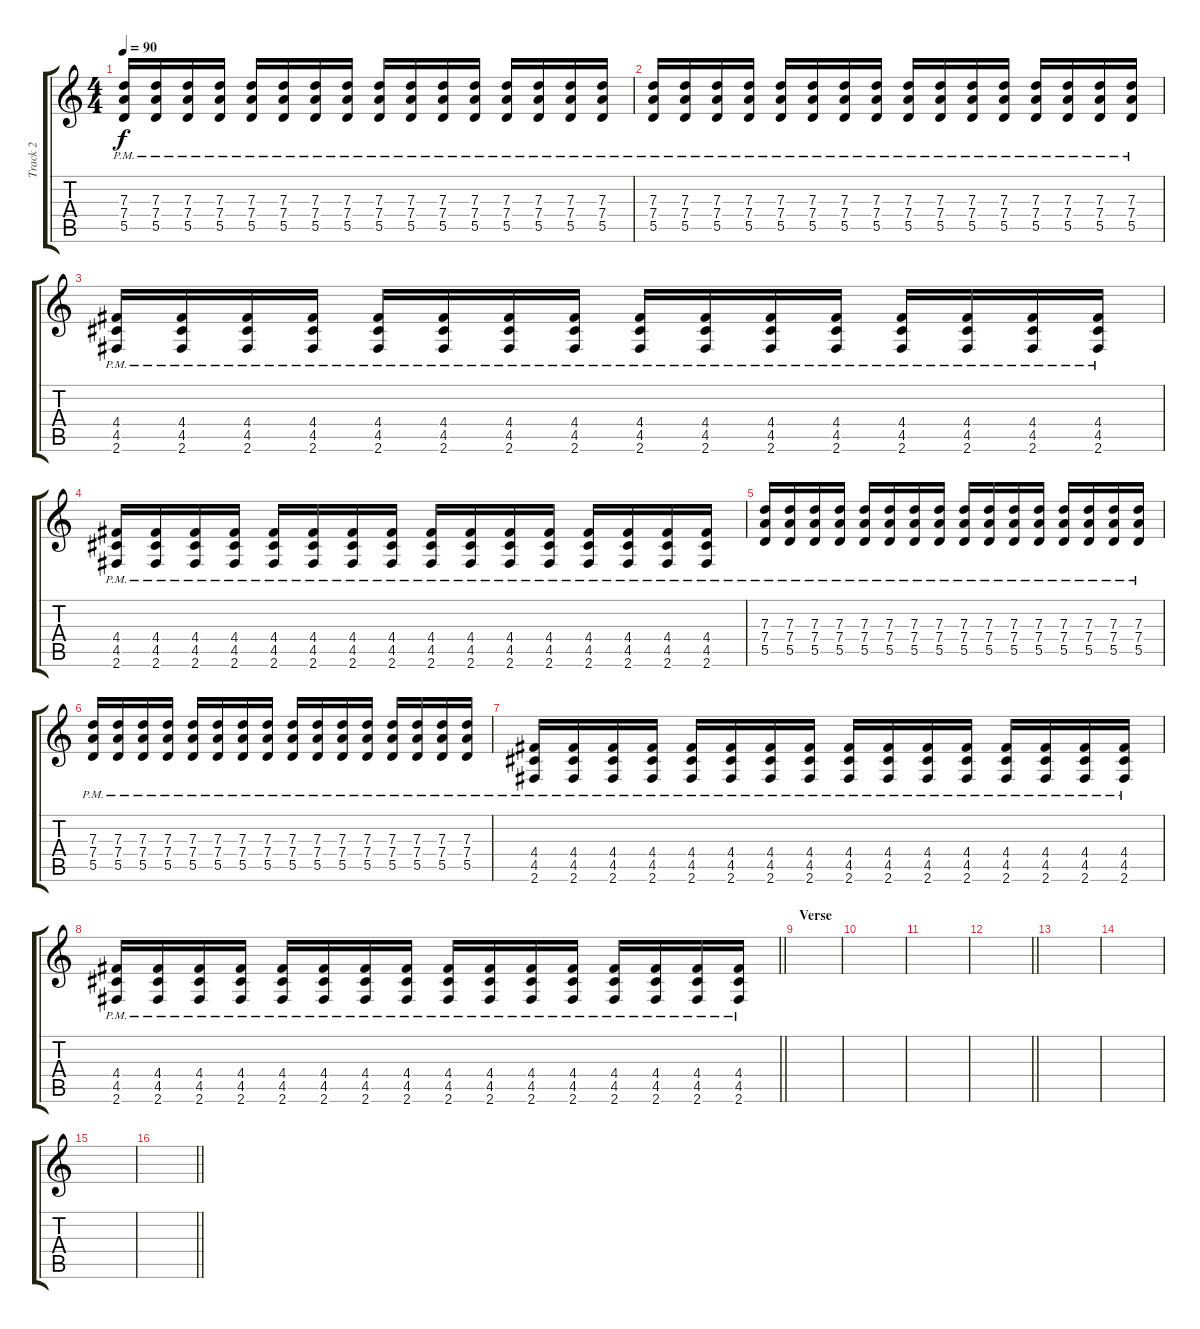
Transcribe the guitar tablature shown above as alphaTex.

\track ("Track 2" "Track 2") {instrument electricguitarclean}
\staff {score tabs}
\tuning (E4 B3 G3 D3 A2 E2) {hide}
\ts (4 4)
\tempo 90
\clef g2
\ks c
(7.3{pm} 7.4{pm} 5.5{pm}).16{dy f volume 10} (7.3{pm} 7.4{pm} 5.5{pm}).16 (7.3{pm} 7.4{pm} 5.5{pm}).16 (7.3{pm} 7.4{pm} 5.5{pm}).16 (7.3{pm} 7.4{pm} 5.5{pm}).16 (7.3{pm} 7.4{pm} 5.5{pm}).16 (7.3{pm} 7.4{pm} 5.5{pm}).16 (7.3{pm} 7.4{pm} 5.5{pm}).16 (7.3{pm} 7.4{pm} 5.5{pm}).16 (7.3{pm} 7.4{pm} 5.5{pm}).16 (7.3{pm} 7.4{pm} 5.5{pm}).16 (7.3{pm} 7.4{pm} 5.5{pm}).16 (7.3{pm} 7.4{pm} 5.5{pm}).16 (7.3{pm} 7.4{pm} 5.5{pm}).16 (7.3{pm} 7.4{pm} 5.5{pm}).16 (7.3{pm} 7.4{pm} 5.5{pm}).16 |
(7.3{pm} 7.4{pm} 5.5{pm}).16 (7.3{pm} 7.4{pm} 5.5{pm}).16 (7.3{pm} 7.4{pm} 5.5{pm}).16 (7.3{pm} 7.4{pm} 5.5{pm}).16 (7.3{pm} 7.4{pm} 5.5{pm}).16 (7.3{pm} 7.4{pm} 5.5{pm}).16 (7.3{pm} 7.4{pm} 5.5{pm}).16 (7.3{pm} 7.4{pm} 5.5{pm}).16 (7.3{pm} 7.4{pm} 5.5{pm}).16 (7.3{pm} 7.4{pm} 5.5{pm}).16 (7.3{pm} 7.4{pm} 5.5{pm}).16 (7.3{pm} 7.4{pm} 5.5{pm}).16 (7.3{pm} 7.4{pm} 5.5{pm}).16 (7.3{pm} 7.4{pm} 5.5{pm}).16 (7.3{pm} 7.4{pm} 5.5{pm}).16 (7.3{pm} 7.4{pm} 5.5{pm}).16 |
(4.4{pm} 4.5{pm} 2.6{pm}).16 (4.4{pm} 4.5{pm} 2.6{pm}).16 (4.4{pm} 4.5{pm} 2.6{pm}).16 (4.4{pm} 4.5{pm} 2.6{pm}).16 (4.4{pm} 4.5{pm} 2.6{pm}).16 (4.4{pm} 4.5{pm} 2.6{pm}).16 (4.4{pm} 4.5{pm} 2.6{pm}).16 (4.4{pm} 4.5{pm} 2.6{pm}).16 (4.4{pm} 4.5{pm} 2.6{pm}).16 (4.4{pm} 4.5{pm} 2.6{pm}).16 (4.4{pm} 4.5{pm} 2.6{pm}).16 (4.4{pm} 4.5{pm} 2.6{pm}).16 (4.4{pm} 4.5{pm} 2.6{pm}).16 (4.4{pm} 4.5{pm} 2.6{pm}).16 (4.4{pm} 4.5{pm} 2.6{pm}).16 (4.4{pm} 4.5{pm} 2.6{pm}).16 |
(4.4{pm} 4.5{pm} 2.6{pm}).16 (4.4{pm} 4.5{pm} 2.6{pm}).16 (4.4{pm} 4.5{pm} 2.6{pm}).16 (4.4{pm} 4.5{pm} 2.6{pm}).16 (4.4{pm} 4.5{pm} 2.6{pm}).16 (4.4{pm} 4.5{pm} 2.6{pm}).16 (4.4{pm} 4.5{pm} 2.6{pm}).16 (4.4{pm} 4.5{pm} 2.6{pm}).16 (4.4{pm} 4.5{pm} 2.6{pm}).16 (4.4{pm} 4.5{pm} 2.6{pm}).16 (4.4{pm} 4.5{pm} 2.6{pm}).16 (4.4{pm} 4.5{pm} 2.6{pm}).16 (4.4{pm} 4.5{pm} 2.6{pm}).16 (4.4{pm} 4.5{pm} 2.6{pm}).16 (4.4{pm} 4.5{pm} 2.6{pm}).16 (4.4{pm} 4.5{pm} 2.6{pm}).16 |
(7.3{pm} 7.4{pm} 5.5{pm}).16{volume 10} (7.3{pm} 7.4{pm} 5.5{pm}).16 (7.3{pm} 7.4{pm} 5.5{pm}).16 (7.3{pm} 7.4{pm} 5.5{pm}).16 (7.3{pm} 7.4{pm} 5.5{pm}).16 (7.3{pm} 7.4{pm} 5.5{pm}).16 (7.3{pm} 7.4{pm} 5.5{pm}).16 (7.3{pm} 7.4{pm} 5.5{pm}).16 (7.3{pm} 7.4{pm} 5.5{pm}).16 (7.3{pm} 7.4{pm} 5.5{pm}).16 (7.3{pm} 7.4{pm} 5.5{pm}).16 (7.3{pm} 7.4{pm} 5.5{pm}).16 (7.3{pm} 7.4{pm} 5.5{pm}).16 (7.3{pm} 7.4{pm} 5.5{pm}).16 (7.3{pm} 7.4{pm} 5.5{pm}).16 (7.3{pm} 7.4{pm} 5.5{pm}).16 |
(7.3{pm} 7.4{pm} 5.5{pm}).16 (7.3{pm} 7.4{pm} 5.5{pm}).16 (7.3{pm} 7.4{pm} 5.5{pm}).16 (7.3{pm} 7.4{pm} 5.5{pm}).16 (7.3{pm} 7.4{pm} 5.5{pm}).16 (7.3{pm} 7.4{pm} 5.5{pm}).16 (7.3{pm} 7.4{pm} 5.5{pm}).16 (7.3{pm} 7.4{pm} 5.5{pm}).16 (7.3{pm} 7.4{pm} 5.5{pm}).16 (7.3{pm} 7.4{pm} 5.5{pm}).16 (7.3{pm} 7.4{pm} 5.5{pm}).16 (7.3{pm} 7.4{pm} 5.5{pm}).16 (7.3{pm} 7.4{pm} 5.5{pm}).16 (7.3{pm} 7.4{pm} 5.5{pm}).16 (7.3{pm} 7.4{pm} 5.5{pm}).16 (7.3{pm} 7.4{pm} 5.5{pm}).16 |
(4.4{pm} 4.5{pm} 2.6{pm}).16 (4.4{pm} 4.5{pm} 2.6{pm}).16 (4.4{pm} 4.5{pm} 2.6{pm}).16 (4.4{pm} 4.5{pm} 2.6{pm}).16 (4.4{pm} 4.5{pm} 2.6{pm}).16 (4.4{pm} 4.5{pm} 2.6{pm}).16 (4.4{pm} 4.5{pm} 2.6{pm}).16 (4.4{pm} 4.5{pm} 2.6{pm}).16 (4.4{pm} 4.5{pm} 2.6{pm}).16 (4.4{pm} 4.5{pm} 2.6{pm}).16 (4.4{pm} 4.5{pm} 2.6{pm}).16 (4.4{pm} 4.5{pm} 2.6{pm}).16 (4.4{pm} 4.5{pm} 2.6{pm}).16 (4.4{pm} 4.5{pm} 2.6{pm}).16 (4.4{pm} 4.5{pm} 2.6{pm}).16 (4.4{pm} 4.5{pm} 2.6{pm}).16 |
\barLineRight lightlight
(4.4{pm} 4.5{pm} 2.6{pm}).16 (4.4{pm} 4.5{pm} 2.6{pm}).16 (4.4{pm} 4.5{pm} 2.6{pm}).16 (4.4{pm} 4.5{pm} 2.6{pm}).16 (4.4{pm} 4.5{pm} 2.6{pm}).16 (4.4{pm} 4.5{pm} 2.6{pm}).16 (4.4{pm} 4.5{pm} 2.6{pm}).16 (4.4{pm} 4.5{pm} 2.6{pm}).16 (4.4{pm} 4.5{pm} 2.6{pm}).16 (4.4{pm} 4.5{pm} 2.6{pm}).16 (4.4{pm} 4.5{pm} 2.6{pm}).16 (4.4{pm} 4.5{pm} 2.6{pm}).16 (4.4{pm} 4.5{pm} 2.6{pm}).16 (4.4{pm} 4.5{pm} 2.6{pm}).16 (4.4{pm} 4.5{pm} 2.6{pm}).16 (4.4{pm} 4.5{pm} 2.6{pm}).16 |
\section ("" "Verse")
|
|
|
\barLineRight lightlight
|
|
|
|
\barLineRight lightlight
